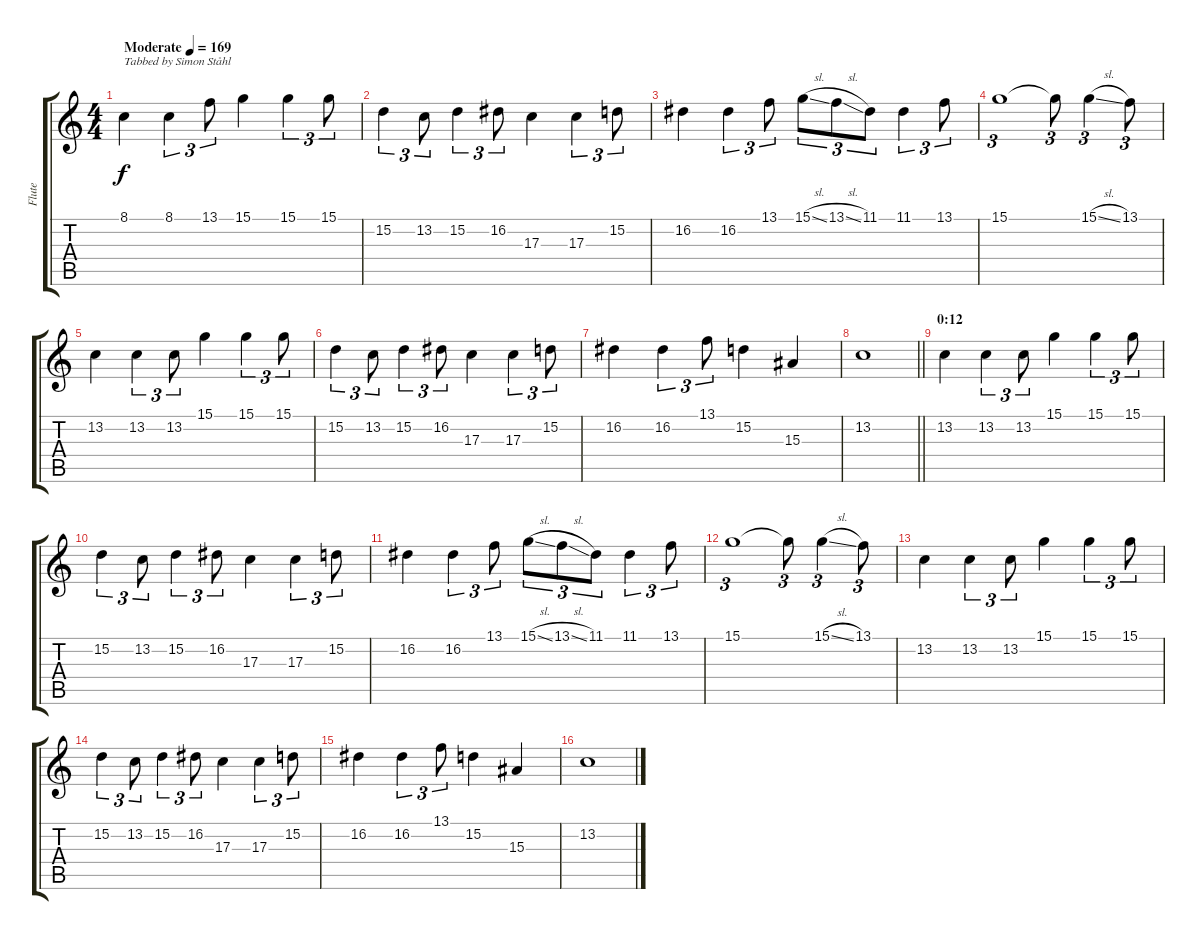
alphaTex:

\track ("Flute" "Flute") {instrument flute}
\staff {score tabs}
\tuning (E4 B3 G3 D3 A2 E2) {hide}
\ts (4 4)
\tempo (169 "Moderate")
\clef g2
\ks c
8.1.4{txt "Tabbed by Simon Ståhl" dy f instrument flute} 8.1.4{tu (3 2)} 13.1.8{tu (3 2)} 15.1.4 15.1.4{tu (3 2)} 15.1.8{tu (3 2)} |
15.2.4{tu (3 2)} 13.2.8{tu (3 2)} 15.2.4{tu (3 2)} 16.2.8{tu (3 2)} 17.3.4 17.3.4{tu (3 2)} 15.2.8{tu (3 2)} |
16.2.4 16.2.4{tu (3 2)} 13.1.8{tu (3 2)} 15.1{sl}.8{tu (3 2)} 13.1{sl}.8{tu (3 2)} 11.1.8{tu (3 2)} 11.1.4{tu (3 2)} 13.1.8{tu (3 2)} |
15.1.1{tu (3 2)} 15.1{t}.8{tu (3 2)} 15.1{sl}.4{tu (3 2)} 13.1.8{tu (3 2)} |
13.2.4 13.2.4{tu (3 2)} 13.2.8{tu (3 2)} 15.1.4 15.1.4{tu (3 2)} 15.1.8{tu (3 2)} |
15.2.4{tu (3 2)} 13.2.8{tu (3 2)} 15.2.4{tu (3 2)} 16.2.8{tu (3 2)} 17.3.4 17.3.4{tu (3 2)} 15.2.8{tu (3 2)} |
16.2.4 16.2.4{tu (3 2)} 13.1.8{tu (3 2)} 15.2.4 15.3.4 |
\barLineRight lightlight
13.2.1 |
\section ("" "0:12")
13.2.4 13.2.4{tu (3 2)} 13.2.8{tu (3 2)} 15.1.4 15.1.4{tu (3 2)} 15.1.8{tu (3 2)} |
15.2.4{tu (3 2)} 13.2.8{tu (3 2)} 15.2.4{tu (3 2)} 16.2.8{tu (3 2)} 17.3.4 17.3.4{tu (3 2)} 15.2.8{tu (3 2)} |
16.2.4 16.2.4{tu (3 2)} 13.1.8{tu (3 2)} 15.1{sl}.8{tu (3 2)} 13.1{sl}.8{tu (3 2)} 11.1.8{tu (3 2)} 11.1.4{tu (3 2)} 13.1.8{tu (3 2)} |
15.1.1{tu (3 2)} 15.1{t}.8{tu (3 2)} 15.1{sl}.4{tu (3 2)} 13.1.8{tu (3 2)} |
13.2.4 13.2.4{tu (3 2)} 13.2.8{tu (3 2)} 15.1.4 15.1.4{tu (3 2)} 15.1.8{tu (3 2)} |
15.2.4{tu (3 2)} 13.2.8{tu (3 2)} 15.2.4{tu (3 2)} 16.2.8{tu (3 2)} 17.3.4 17.3.4{tu (3 2)} 15.2.8{tu (3 2)} |
16.2.4 16.2.4{tu (3 2)} 13.1.8{tu (3 2)} 15.2.4 15.3.4 |
13.2.1
